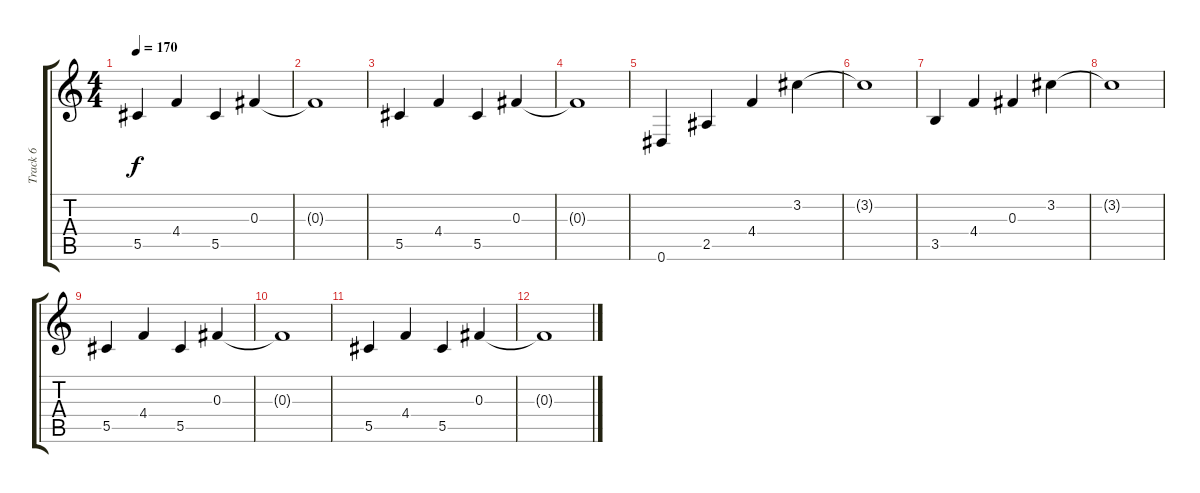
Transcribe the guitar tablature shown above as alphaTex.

\track ("Track 6" "Track 6") {instrument electricguitarclean}
\staff {score tabs}
\tuning (Eb4 Bb3 Gb3 Db3 Ab2 Eb2) {hide}
\ts (4 4)
\tempo 170
\clef g2
\ks c
5.5.4{dy f} 4.4.4 5.5.4 0.3.4 |
0.3{t}.1 |
5.5.4 4.4.4 5.5.4 0.3.4 |
0.3{t}.1 |
0.6.4 2.5.4 4.4.4 3.2.4 |
3.2{t}.1 |
3.5.4 4.4.4 0.3.4 3.2.4 |
3.2{t}.1 |
5.5.4 4.4.4 5.5.4 0.3.4 |
0.3{t}.1 |
5.5.4 4.4.4 5.5.4 0.3.4 |
0.3{t}.1
